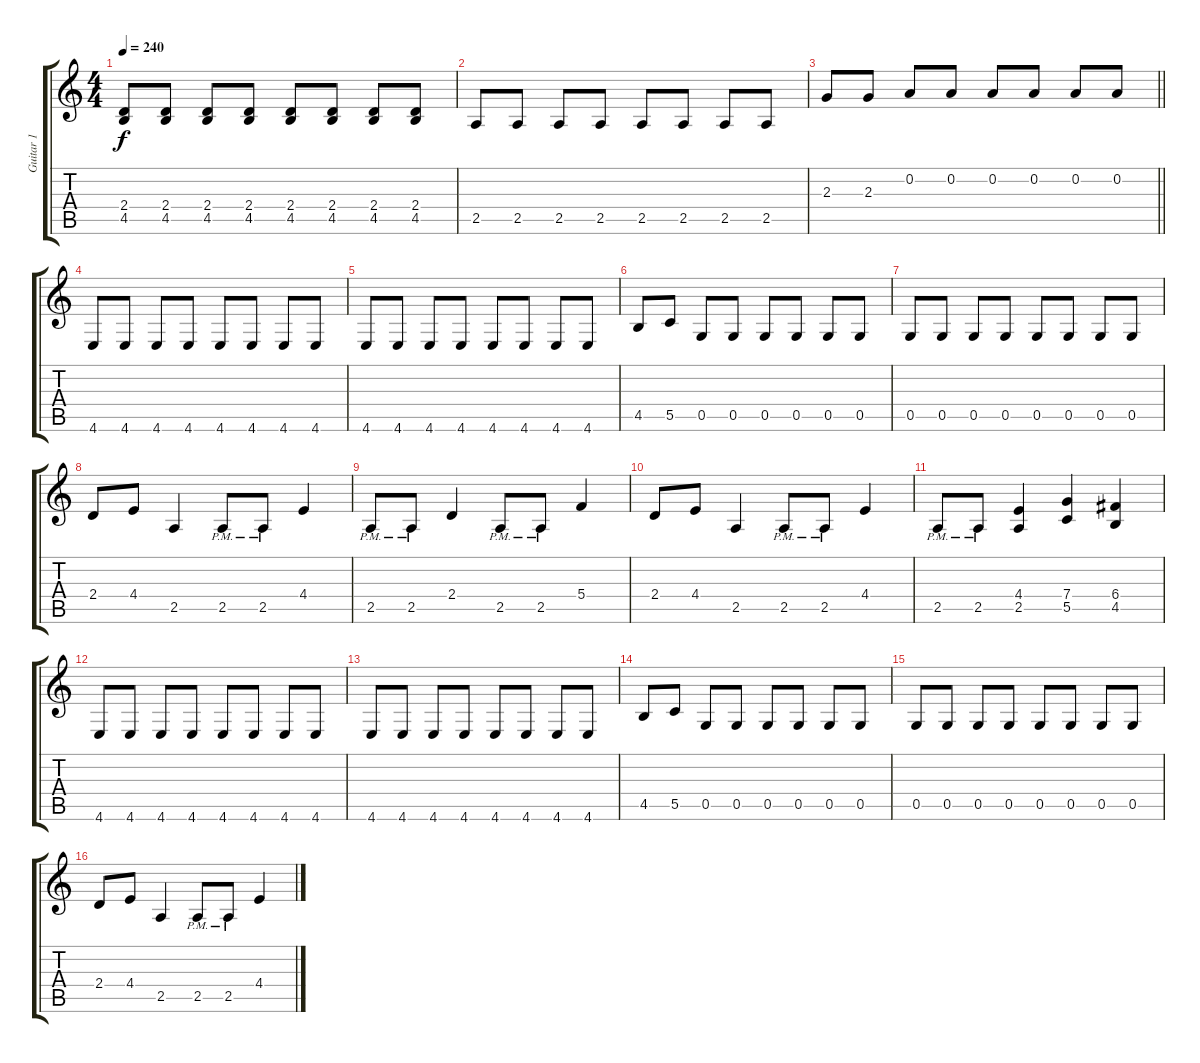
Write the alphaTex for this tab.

\track ("Guitar 1" "Guitar 1") {instrument distortionguitar}
\staff {score tabs}
\tuning (D4 A3 F3 C3 G2 C2) {hide}
\ts (4 4)
\tempo 240
\clef g2
\ks c
(2.4 4.5).8{dy f} (2.4 4.5).8 (2.4 4.5).8 (2.4 4.5).8 (2.4 4.5).8 (2.4 4.5).8 (2.4 4.5).8 (2.4 4.5).8 |
2.5.8 2.5.8 2.5.8 2.5.8 2.5.8 2.5.8 2.5.8 2.5.8 |
\barLineRight lightlight
2.3.8 2.3.8 0.2.8 0.2.8 0.2.8 0.2.8 0.2.8 0.2.8 |
4.6.8 4.6.8 4.6.8 4.6.8 4.6.8 4.6.8 4.6.8 4.6.8 |
4.6.8 4.6.8 4.6.8 4.6.8 4.6.8 4.6.8 4.6.8 4.6.8 |
4.5.8 5.5.8 0.5.8 0.5.8 0.5.8 0.5.8 0.5.8 0.5.8 |
0.5.8 0.5.8 0.5.8 0.5.8 0.5.8 0.5.8 0.5.8 0.5.8 |
2.4.8 4.4.8 2.5.4 2.5{pm}.8 2.5{pm}.8 4.4.4 |
2.5{pm}.8 2.5{pm}.8 2.4.4 2.5{pm}.8 2.5{pm}.8 5.4.4 |
2.4.8 4.4.8 2.5.4 2.5{pm}.8 2.5{pm}.8 4.4.4 |
2.5{pm}.8 2.5{pm}.8 (4.4 2.5).4 (7.4 5.5).4 (6.4 4.5).4 |
4.6.8 4.6.8 4.6.8 4.6.8 4.6.8 4.6.8 4.6.8 4.6.8 |
4.6.8 4.6.8 4.6.8 4.6.8 4.6.8 4.6.8 4.6.8 4.6.8 |
4.5.8 5.5.8 0.5.8 0.5.8 0.5.8 0.5.8 0.5.8 0.5.8 |
0.5.8 0.5.8 0.5.8 0.5.8 0.5.8 0.5.8 0.5.8 0.5.8 |
2.4.8 4.4.8 2.5.4 2.5{pm}.8 2.5{pm}.8 4.4.4
